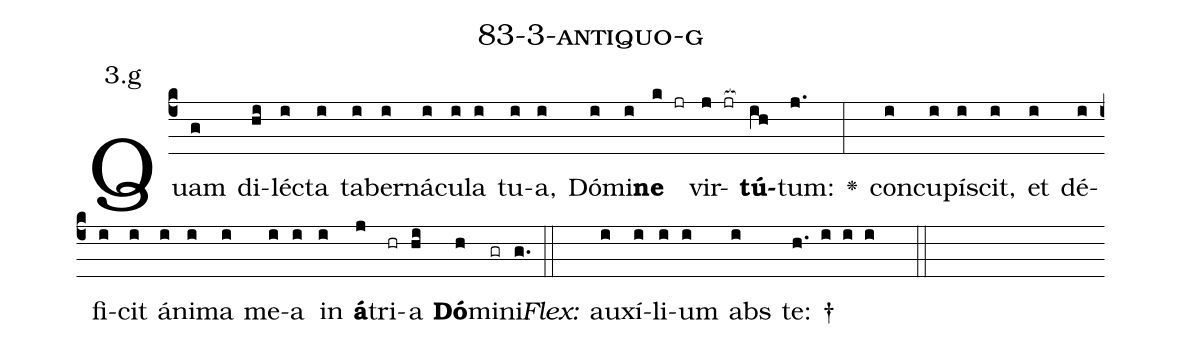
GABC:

name: 83-3-antiquo-g;
annotation: 3.g;
%%
(c4)Quam(g) di(hi)léc(i)ta(i) ta(i)ber(i)ná(i)cu(i)la(i) tu(i)a,(i) Dó(i)mi(i)<b>ne</b>(k jr) vir(j jr[ocb:1{])<b>tú</b>(ih[ocb:0}])tum:(j.) <v>\greheightstar</v>(:) con(i)cu(i)pí(i)scit,(i) et(i) dé(i)fi(i)cit(i) á(i)ni(i)ma(i) me(i)a(i) in(i) <b>á</b>(j)tri(hr)a(hi) <b>Dó</b>(h)mi(gr)ni.(g.) (::)
<i>Flex:</i>()  au(i)xí(i)li(i)um(i) abs(i) te: †(h. i i i  ::)

%E(i) u(i) o(j) u(hi) a(h) e.(g.) (::)
